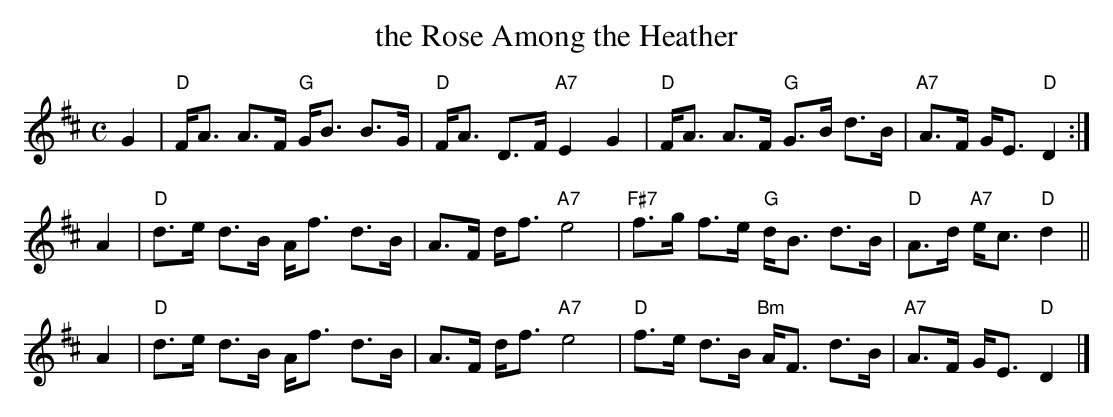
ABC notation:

X:1
T: the Rose Among the Heather
M: C
L: 1/8
K: D
G2 \
| "D"F<A A>F "G"G<B B>G | "D"F<A D>F "A7"E2 G2 \
| "D"F<A A>F "G"G>B d>B | "A7"A>F G<E "D"D2 :|
A2 \
| "D"d>e d>B A<f d>B | A>F d<f "A7"e4 \
| "F#7"f>g f>e "G"d<B d>B | "D"A>d "A7"e<c "D"d2 ||
A2 \
| "D"d>e d>B A<f d>B | A>F d<f "A7"e4 \
| "D"f>e d>B "Bm"A<F d>B | "A7"A>F G<E "D"D2 |]
